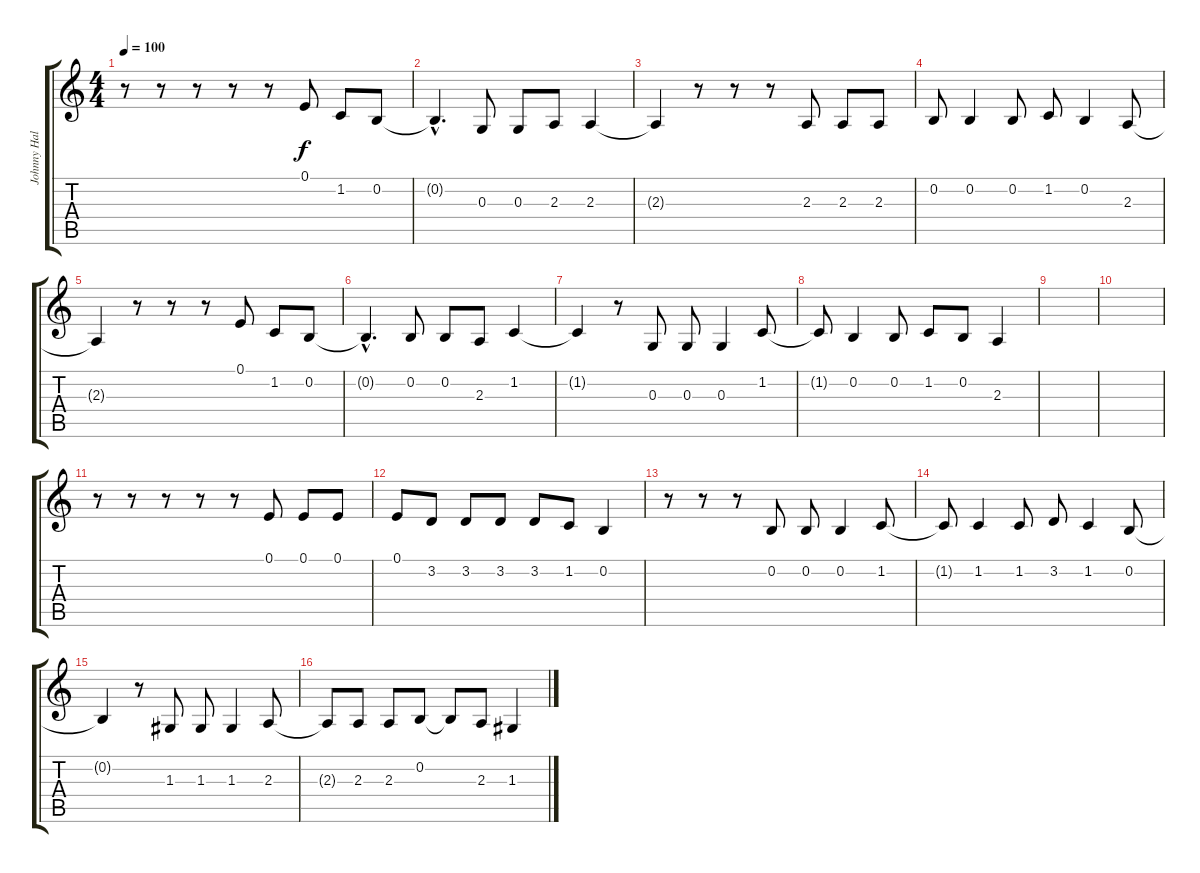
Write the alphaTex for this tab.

\track ("Johnny Hallyday (voix)" "Johnny Hal") {instrument lead8bassandlead}
\staff {score tabs}
\tuning (E4 B3 G3 D3 A2 E2) {hide}
\ts (4 4)
\tempo 100
\clef g2
\ks c
r.8{dy f} r.8 r.8 r.8 r.8 0.1.8 1.2.8 0.2.8 |
0.2{hac t}.4{d} 0.3.8 0.3.8 2.3.8 2.3.4 |
2.3{t}.4 r.8 r.8 r.8 2.3.8 2.3.8 2.3.8 |
0.2.8 0.2.4 0.2.8 1.2.8 0.2.4 2.3.8 |
2.3{t}.4 r.8 r.8 r.8 0.1.8 1.2.8 0.2.8 |
0.2{hac t}.4{d} 0.2.8 0.2.8 2.3.8 1.2.4 |
1.2{t}.4 r.8 0.3.8 0.3.8 0.3.4 1.2.8 |
1.2{t}.8 0.2.4 0.2.8 1.2.8 0.2.8 2.3.4 |
|
|
r.8 r.8 r.8 r.8 r.8 0.1.8 0.1.8 0.1.8 |
0.1.8 3.2.8 3.2.8 3.2.8 3.2.8 1.2.8 0.2.4 |
r.8 r.8 r.8 0.2.8 0.2.8 0.2.4 1.2.8 |
1.2{t}.8 1.2.4 1.2.8 3.2.8 1.2.4 0.2.8 |
0.2{t}.4 r.8 1.3.8 1.3.8 1.3.4 2.3.8 |
2.3{t}.8 2.3.8 2.3.8 0.2.8 0.2{t}.8 2.3.8 1.3.4
